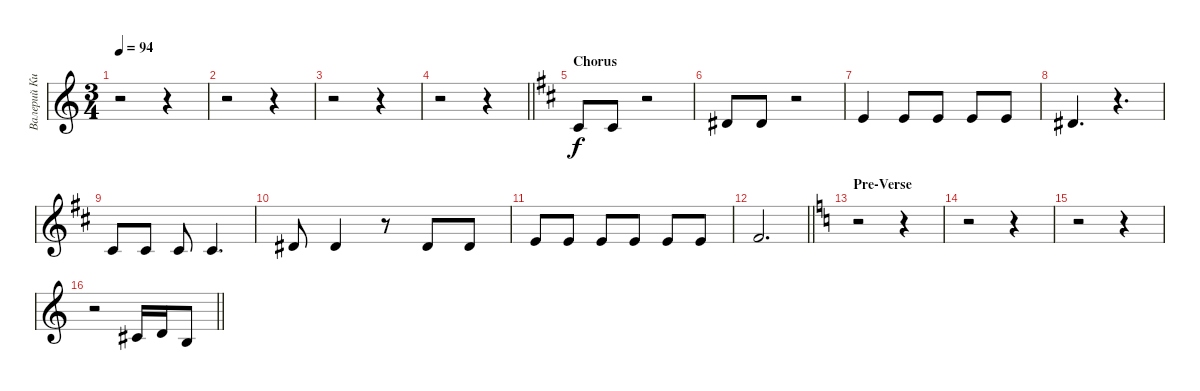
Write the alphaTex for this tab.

\track ("Валерий Кипелов" "Валерий Ки") {instrument sopranosax}
\staff {score}
\tuning (E4 B3 G3 D3 A2 E2 B1) {hide}
\ts (3 4)
\tempo 94
\clef g2
\ks c
r.2{dy f} r.4 |
r.2 r.4 |
r.2 r.4 |
\barLineRight lightlight
r.2 r.4 |
\section ("" "Chorus")
\ks d
2.2.8 2.2.8 r.2 |
4.2.8 4.2.8 r.2 |
0.1.4 0.1.8 0.1.8 0.1.8 0.1.8 |
4.2.4{d} r.4{d} |
2.2.8 2.2.8 2.2.8 2.2.4{d} |
4.2.8 4.2.4 r.8 4.2.8 4.2.8 |
0.1.8 0.1.8 0.1.8 0.1.8 0.1.8 0.1.8 |
\barLineRight lightlight
2.1.2{d} |
\section ("" "Pre-Verse")
\ks c
r.2 r.4 |
r.2 r.4 |
r.2 r.4 |
\barLineRight lightlight
r.2 2.2.16 3.2.16 0.2.8
